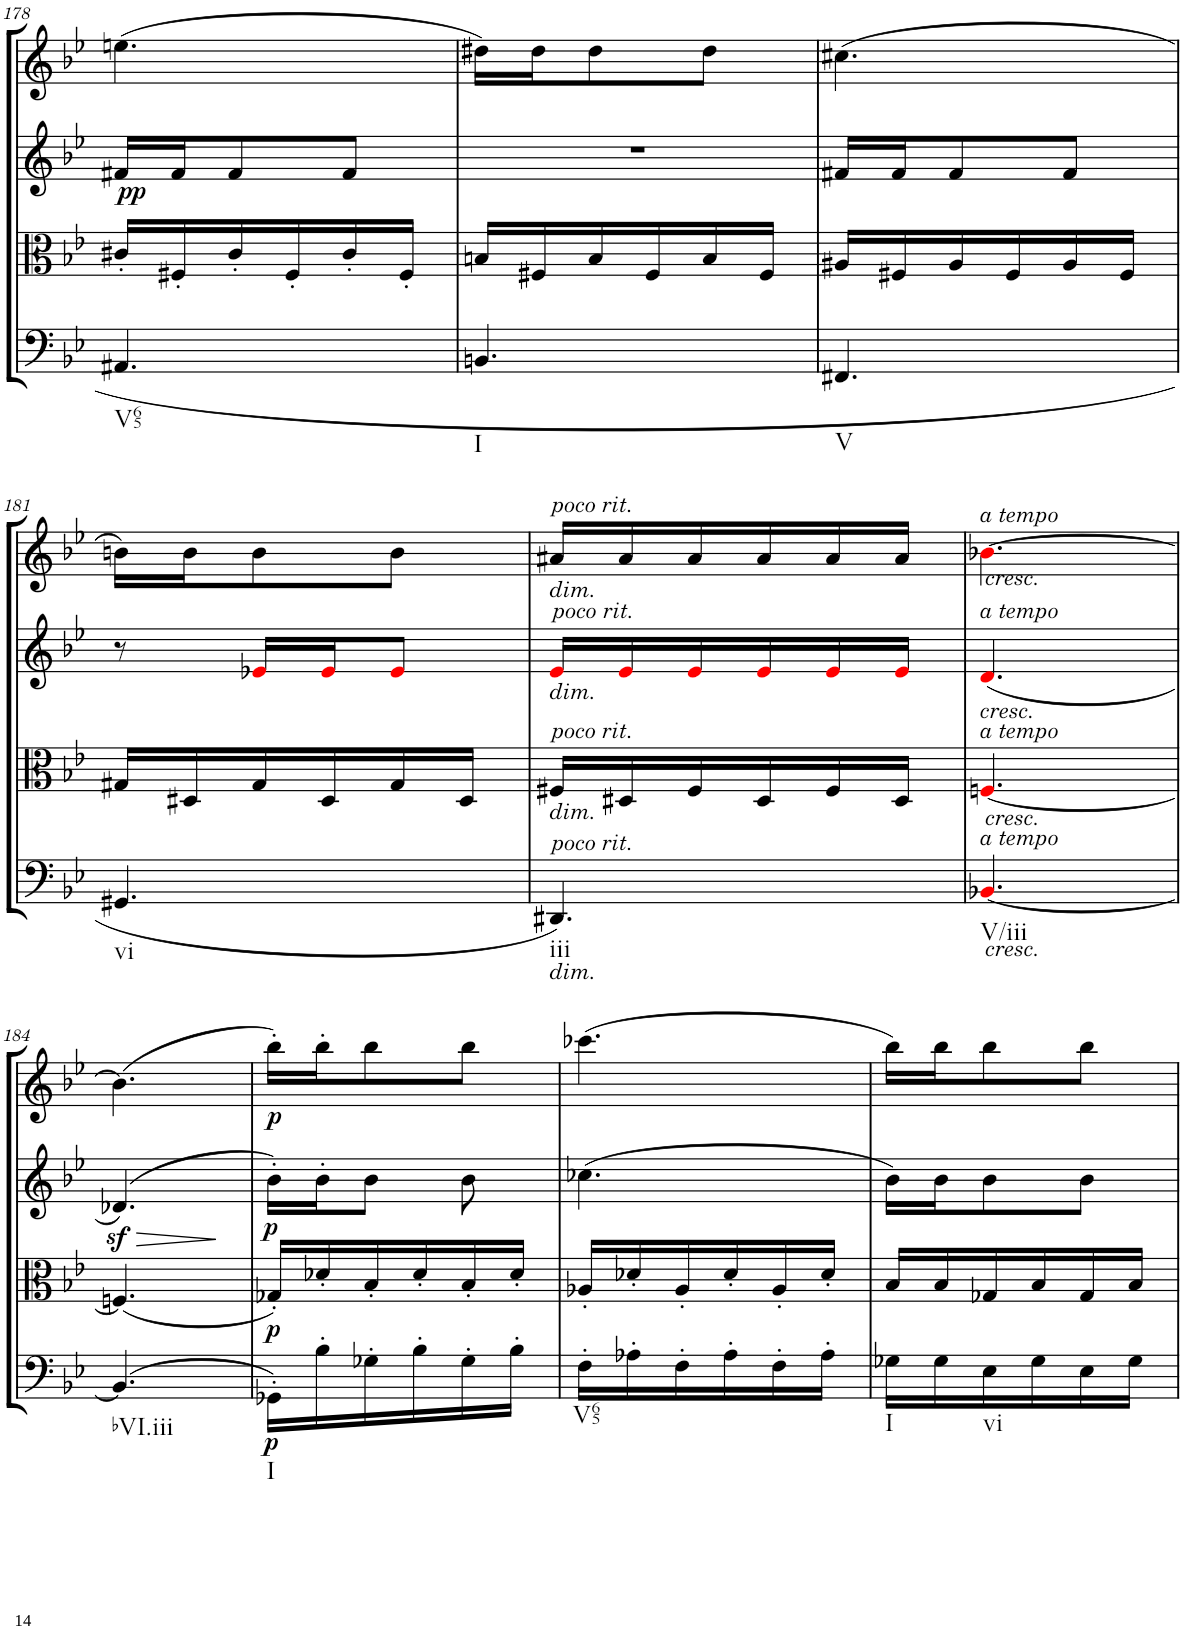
**kern	**dynam	**kern	**dynam	**kern	**dynam	**kern	**dynam
*part4	*part4	*part3	*part3	*part2	*part2	*part1	*part1
*staff4	*staff4	*staff3	*staff3	*staff2	*staff2	*staff1	*staff1
*I"Cello	*	*I"Viola	*	*I"2nd Violin	*	*I"1st Violin	*
*	*	*I'Vla	*	*I'Vln	*	*I'Vln	*
!!LO:PB:g=z
*clefC4	*	*clefC3	*	*clefG2	*	*clefG2	*
*k[b-e-]	*	*k[b-e-]	*	*k[b-e-]	*	*k[b-e-]	*
*B-:	*	*B-:	*	*B-:	*	*B-:	*
*M3/8	*	*M3/8	*	*M3/8	*	*M3/8	*
=178	=178	=178	=178	=178	=178	=178	=178
!LO:TX:b:t=V65	!	!	!	!	!	!	!
!	!	!	!	!	!LO:DY:b	!	!
4.AA#X/	.	16c#X'/LL	.	16f#X/LL	pp	(4.een\	.
.	.	16F#X'/	.	16f#/J	.	.	.
.	.	16c#'/	.	8f#/	.	.	.
.	.	16F#'/	.	.	.	.	.
.	.	16c#'/	.	8f#/J	.	.	.
.	.	16F#'/JJ	.	.	.	.	.
=179	=179	=179	=179	=179	=179	=179	=179
!LO:TX:b:t=I	!	!	!	!	!	!	!
4.BBn/	.	16Bn/LL	.	4.r	.	16dd#X\LL)	.
.	.	16F#X/	.	.	.	16dd#\J	.
.	.	16B/	.	.	.	8dd#\	.
.	.	16F#/	.	.	.	.	.
.	.	16B/	.	.	.	8dd#\J	.
.	.	16F#/JJ	.	.	.	.	.
=180	=180	=180	=180	=180	=180	=180	=180
!LO:TX:b:t=V	!	!	!	!	!	!	!
4.FF#X/	.	16A#X/LL	.	16f#X/LL	.	(4.cc#X\	.
.	.	16F#X/	.	16f#/J	.	.	.
.	.	16A#/	.	8f#/	.	.	.
.	.	16F#/	.	.	.	.	.
.	.	16A#/	.	8f#/J	.	.	.
.	.	16F#/JJ	.	.	.	.	.
!!LO:LB:g=z
=181	=181	=181	=181	=181	=181	=181	=181
!LO:TX:b:t=vi	!	!	!	!	!	!	!
4.GG#X/	.	16G#X/LL	.	8r	.	16bn\LL)	.
.	.	16D#X/	.	.	.	16b\J	.
.	.	16G#/	.	16e-Xi/LL	.	8b\	.
.	.	16D#/	.	16e-i/J	.	.	.
.	.	16G#/	.	8e-i/J	.	8b\J	.
.	.	16D#/JJ	.	.	.	.	.
=182	=182	=182	=182	=182	=182	=182	=182
!	!	!	!	!	!	!LO:TX:a:i:t=poco rit.	!
!	!	!	!	!	!	!LO:TX:b:i:t=dim.	!
!	!	!	!	!LO:TX:a:i:t=poco rit.	!	!	!
!	!	!	!	!LO:TX:b:i:t=dim.	!	!	!
!	!	!LO:TX:a:i:t=poco rit.	!	!	!	!	!
!	!	!LO:TX:b:i:t=dim.	!	!	!	!	!
!LO:TX:a:i:t=poco rit.	!	!	!	!	!	!	!
!LO:TX:b:i:t=dim.	!	!	!	!	!	!	!
!LO:TX:b:t=iii	!	!	!	!	!	!	!
4.DD#X/	.	16F#X/LL	.	16e-i/LL	.	16a#X/LL	.
.	.	16D#X/	.	16e-i/	.	16a#/	.
.	.	16F#/	.	16e-i/	.	16a#/	.
.	.	16D#/	.	16e-i/	.	16a#/	.
.	.	16F#/	.	16e-i/	.	16a#/	.
.	.	16D#/JJ	.	16e-i/JJ	.	16a#/JJ	.
=183	=183	=183	=183	=183	=183	=183	=183
!	!	!	!	!	!	!LO:TX:a:i:t=a tempo	!
!	!	!	!	!	!	!LO:TX:b:i:t=cresc.	!
!	!	!	!	!LO:TX:a:i:t=a tempo	!	!	!
!	!	!	!	!LO:TX:b:i:t=cresc.	!	!	!
!	!	!LO:TX:a:i:t=a tempo	!	!	!	!	!
!	!	!LO:TX:b:i:t=cresc.	!	!	!	!	!
!LO:TX:a:i:t=a tempo	!	!	!	!	!	!	!
!LO:TX:b:i:t=cresc.	!	!	!	!	!	!	!
!LO:TX:b:t=V/iii	!	!	!	!	!	!	!
[4.BB-Xi/	.	[4.Fni/	.	(4.di/	.	[4.b-Xi\	.
!!LO:LB:g=z
=184	=184	=184	=184	=184	=184	=184	=184
!LO:TX:b:t=bVI.iii	!	!	!	!	!	!	!
!	!	!	!	!	!LO:HP:b	!	!
(4.BB-/]	.	(4.Fn/]	.	(4.d-Xz</)	>	(4.b-\]	.
.	.	.	.	.	]	.	.
=185	=185	=185	=185	=185	=185	=185	=185
!LO:TX:b:t=I	!	!	!	!	!	!	!
!	!LO:DY:b	!	!LO:DY:b	!	!	!	!
!	!	!	!LO:DY:n=1:a	!	!	!	!LO:DY:b
16GG-X'\LL)	p	16G-X'/LL)	p p	16b-'\LL)	.	16bb-'\LL)	p
16B-'\	.	16d-X'/	.	16b-'\J	.	16bb-'\J	.
16G-X'\	.	16B-'/	.	8b-\J	.	8bb-\	.
16B-'\	.	16d-'/	.	.	.	.	.
16G-'\	.	16B-'/	.	8b-\	.	8bb-\J	.
16B-'\JJ	.	16d-'/JJ	.	.	.	.	.
=186	=186	=186	=186	=186	=186	=186	=186
!LO:TX:b:t=V65	!	!	!	!	!	!	!
16F'\LL	.	16A-X'/LL	.	(4.cc-X\	.	(4.ccc-X\	.
16A-X'\	.	16d-X'/	.	.	.	.	.
16F'\	.	16A-'/	.	.	.	.	.
16A-'\	.	16d-'/	.	.	.	.	.
16F'\	.	16A-'/	.	.	.	.	.
16A-'\JJ	.	16d-'/JJ	.	.	.	.	.
=187	=187	=187	=187	=187	=187	=187	=187
!LO:TX:b:t=I	!	!	!	!	!	!	!
16G-X\LL	.	16B-/LL	.	16b-\LL)	.	16bb-\LL)	.
16G-\	.	16B-/	.	16b-\J	.	16bb-\J	.
!LO:TX:b:t=vi	!	!	!	!	!	!	!
16E-\	.	16G-X/	.	8b-\	.	8bb-\	.
16G-\	.	16B-/	.	.	.	.	.
16E-\	.	16G-/	.	8b-\J	.	8bb-\J	.
16G-\JJ	.	16B-/JJ	.	.	.	.	.
=	=	=	=	=	=	=	=
*-	*-	*-	*-	*-	*-	*-	*-
